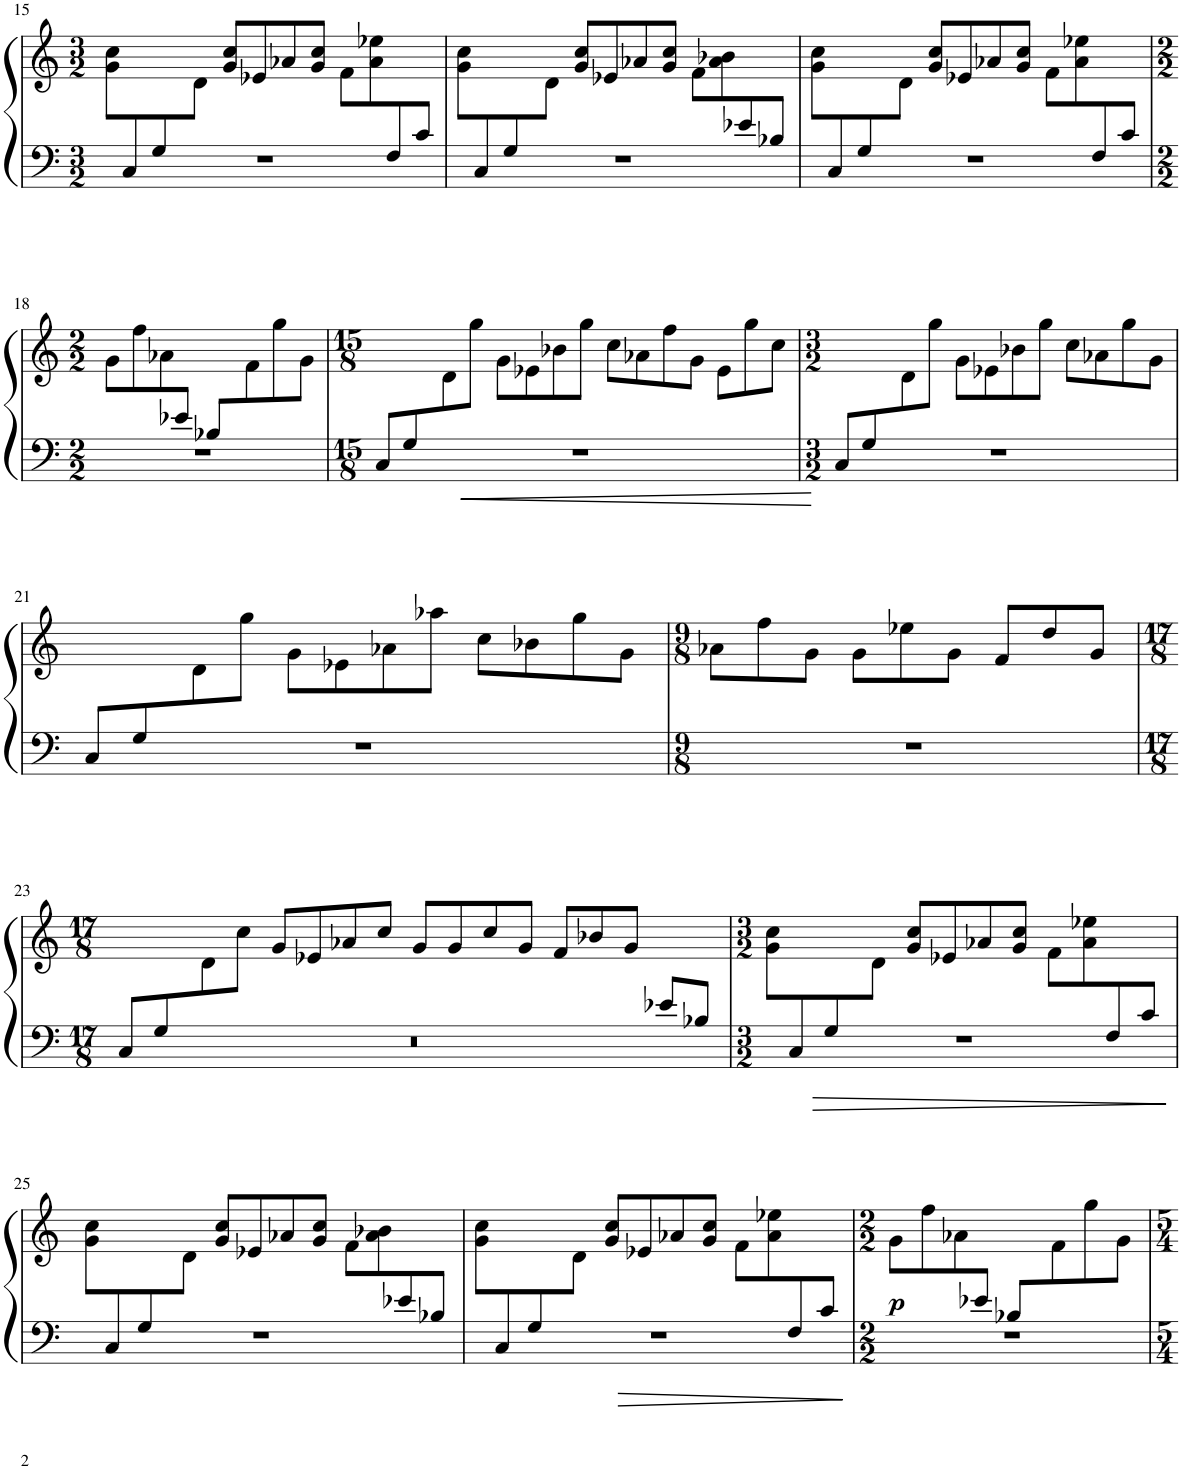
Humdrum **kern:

**kern	**kern	**dynam
*part1	*part1	*part1
*staff2	*staff1	*staff1/2
*I"Piano	*	*
*I'Pno.	*	*
!!LO:PB:g=z
*clefF4	*clefG2	*
*k[]	*k[]	*
*M3/2	*M3/2	*
=15	=15	=15
*^	*	*
8ryy	1.r	8g\ 8cc\L	.
8C/	.	4ryy	.
8G/	.	.	.
2..ryy	.	8d\J	.
.	.	8g/ 8cc/L	.
.	.	8e-X/	.
.	.	8a-X/	.
.	.	8g/ 8cc/J	.
.	.	8f\L	.
.	.	8a-\ 8ee-X\	.
8F/	.	4ryy	.
8c/J	.	.	.
=16	=16	=16	=16
8ryy	1.r	8g\ 8cc\L	.
8C/	.	4ryy	.
8G/	.	.	.
2..ryy	.	8d\J	.
.	.	8g/ 8cc/L	.
.	.	8e-X/	.
.	.	8a-X/	.
.	.	8g/ 8cc/J	.
.	.	8f\L	.
.	.	8a-\ 8b-X\	.
8e-X/	.	4ryy	.
8B-X/J	.	.	.
=17	=17	=17	=17
8ryy	1.r	8g\ 8cc\L	.
8C/	.	4ryy	.
8G/	.	.	.
2..ryy	.	8d\J	.
.	.	8g/ 8cc/L	.
.	.	8e-X/	.
.	.	8a-X/	.
.	.	8g/ 8cc/J	.
.	.	8f\L	.
.	.	8a-\ 8ee-X\	.
8F/	.	4ryy	.
8c/J	.	.	.
!!LO:LB:g=z
=18	=18	=18	=18
*M2/2	*	*M2/2	*
4.ryy	1r	8g\L	.
.	.	8ff\	.
.	.	8a-X\	.
8e-X/J	.	4ryy	.
8B-X/L	.	.	.
4.ryy	.	8f\	.
.	.	8gg\	.
.	.	8g\J	.
=19	=19	=19	=19
*M15/8	*	*M15/8	*
8C/L	1...r	4ryy	.
8G/	.	.	.
1ryy	.	8d\	.
.	.	8gg\J	.
.	.	8g\L	.
.	.	8e-X\	.
.	.	8b-X\	.
.	.	8gg\J	.
.	.	8cc\L	.
.	.	8a-X\	.
2ryy	.	8ff\	.
.	.	8g\J	.
.	.	8e-\L	.
.	.	8gg\	.
8ryy	.	8cc\J	.
=20	=20	=20	=20
*M3/2	*	*M3/2	*
8C/L	1.r	4ryy	.
8G/	.	.	.
1ryy	.	8d\	.
.	.	8gg\J	.
.	.	8g\L	.
.	.	8e-X\	.
.	.	8b-X\	.
.	.	8gg\J	.
.	.	8cc\L	.
.	.	8a-X\	.
4ryy	.	8gg\	.
.	.	8g\J	.
!!LO:LB:g=z
=21	=21	=21	=21
8C/L	1.r	4ryy	.
8G/	.	.	.
1ryy	.	8d\	.
.	.	8gg\J	.
.	.	8g\L	.
.	.	8e-X\	.
.	.	8a-X\	.
.	.	8aa-X\J	.
.	.	8cc\L	.
.	.	8b-X\	.
4ryy	.	8gg\	.
.	.	8g\J	.
*v	*v	*	*
=22	=22	=22
*M9/8	*M9/8	*
8%9r	8a-X\L	.
.	8ff\	.
.	8g\J	.
.	8g\L	.
.	8ee-X\	.
.	8g\J	.
.	8f/L	.
.	8dd/	.
.	8g/J	.
!!LO:LB:g=z
=23	=23	=23
*M17/8	*M17/8	*
*^	*	*
8C/L	8%17r	4ryy	.
8G/	.	.	.
8ryy	.	8d\	.
.	.	8cc\J	.
.	.	8g/L	.
.	.	8e-X/	.
.	.	8a-X/	.
.	.	8cc/J	.
.	.	8g/L	.
.	.	8g/	.
.	.	8cc/	.
.	.	8g/J	.
.	.	8f/L	.
.	.	8b-X/	.
.	.	8g/J	.
8e-X/L	.	4ryy	.
8B-X/J	.	.	.
=24	=24	=24	=24
*M3/2	*	*M3/2	*
8ryy	1.r	8g\ 8cc\L	.
8C/	.	4ryy	.
8G/	.	.	.
2..ryy	.	8d\J	.
.	.	8g/ 8cc/L	.
.	.	8e-X/	.
.	.	8a-X/	.
.	.	8g/ 8cc/J	.
.	.	8f\L	.
.	.	8a-\ 8ee-X\	.
8F/	.	4ryy	.
8c/J	.	.	.
!!LO:LB:g=z
=25	=25	=25	=25
8ryy	1.r	8g\ 8cc\L	.
8C/	.	4ryy	.
8G/	.	.	.
2..ryy	.	8d\J	.
.	.	8g/ 8cc/L	.
.	.	8e-X/	.
.	.	8a-X/	.
.	.	8g/ 8cc/J	.
.	.	8f\L	.
.	.	8a-\ 8b-X\	.
8e-X/	.	4ryy	.
8B-X/J	.	.	.
=26	=26	=26	=26
8ryy	1.r	8g\ 8cc\L	.
8C/	.	4ryy	.
8G/	.	.	.
2..ryy	.	8d\J	.
.	.	8g/ 8cc/L	.
.	.	8e-X/	.
.	.	8a-X/	.
.	.	8g/ 8cc/J	.
.	.	8f\L	.
.	.	8a-\ 8ee-X\	.
8F/	.	4ryy	.
8c/J	.	.	.
=27	=27	=27	=27
*M2/2	*	*M2/2	*
!	!	!	!LO:DY:b
4.ryy	1r	8g\L	p
.	.	8ff\	.
.	.	8a-X\	.
8e-X/J	.	4ryy	.
8B-X/L	.	.	.
4.ryy	.	8f\	.
.	.	8gg\	.
.	.	8g\J	.
*v	*v	*	*
=	=	=
*-	*-	*-
